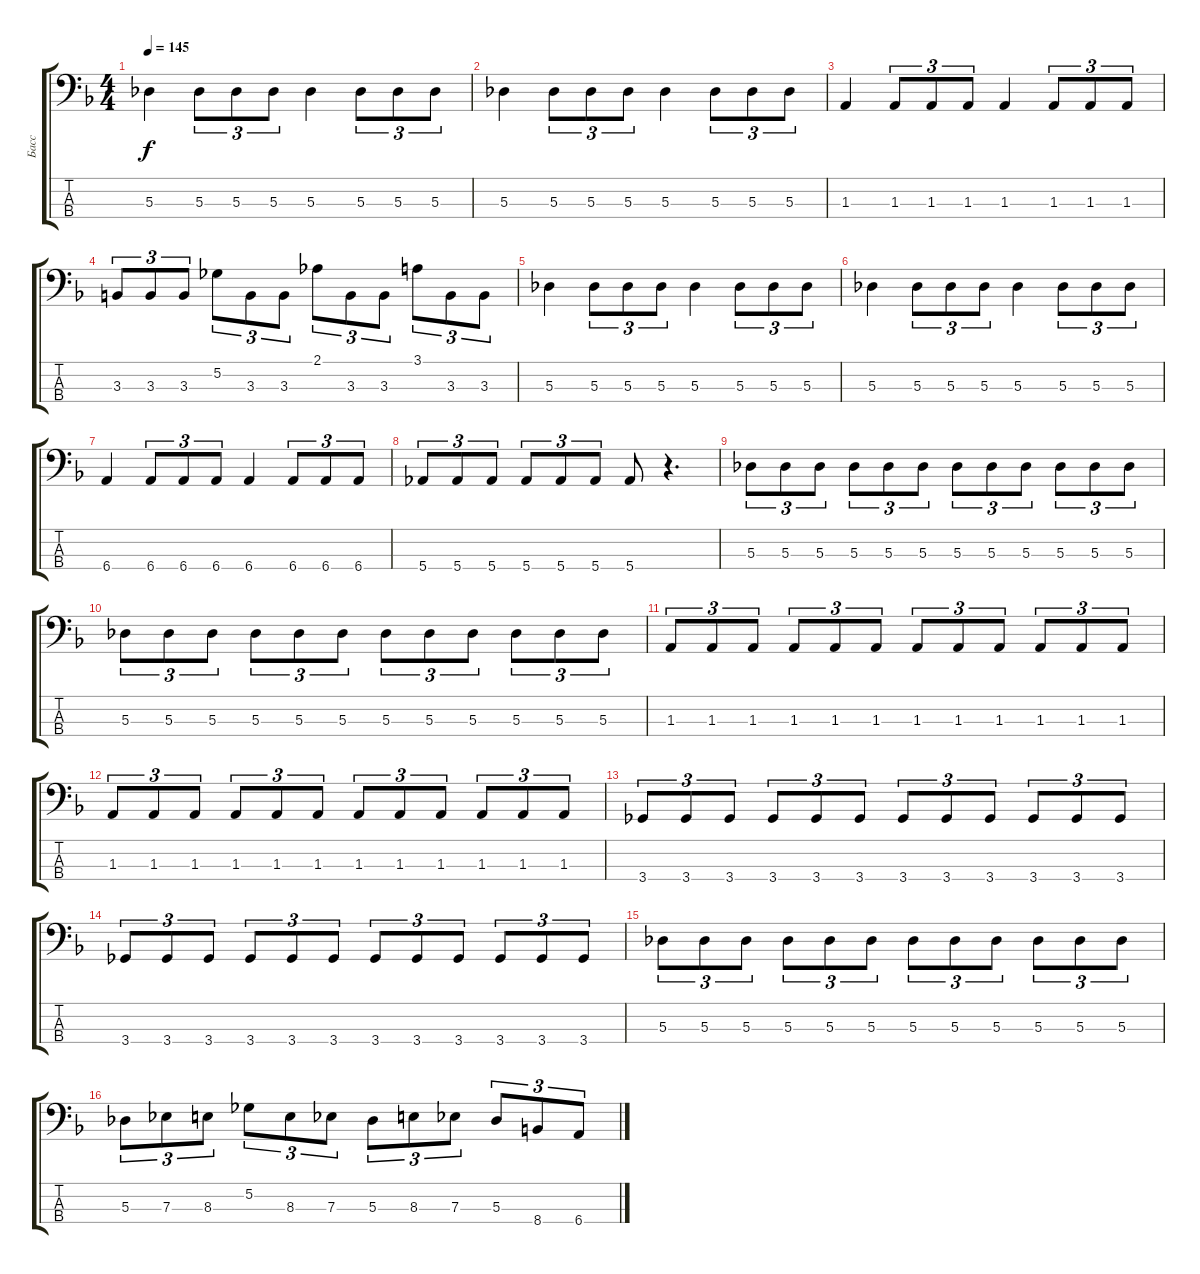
\track ("Басс" "Басс") {instrument electricbassfinger}
\staff {score tabs}
\tuning (Gb2 Db2 Ab1 Eb1) {hide}
\ts (4 4)
\tempo 145
\clef f4
\ks dminor
5.3.4{dy f} 5.3.8{tu (3 2)} 5.3.8{tu (3 2)} 5.3.8{tu (3 2)} 5.3.4 5.3.8{tu (3 2)} 5.3.8{tu (3 2)} 5.3.8{tu (3 2)} |
5.3.4 5.3.8{tu (3 2)} 5.3.8{tu (3 2)} 5.3.8{tu (3 2)} 5.3.4 5.3.8{tu (3 2)} 5.3.8{tu (3 2)} 5.3.8{tu (3 2)} |
1.3.4 1.3.8{tu (3 2)} 1.3.8{tu (3 2)} 1.3.8{tu (3 2)} 1.3.4 1.3.8{tu (3 2)} 1.3.8{tu (3 2)} 1.3.8{tu (3 2)} |
3.3.8{tu (3 2)} 3.3.8{tu (3 2)} 3.3.8{tu (3 2)} 5.2.8{tu (3 2)} 3.3.8{tu (3 2)} 3.3.8{tu (3 2)} 2.1.8{tu (3 2)} 3.3.8{tu (3 2)} 3.3.8{tu (3 2)} 3.1.8{tu (3 2)} 3.3.8{tu (3 2)} 3.3.8{tu (3 2)} |
5.3.4 5.3.8{tu (3 2)} 5.3.8{tu (3 2)} 5.3.8{tu (3 2)} 5.3.4 5.3.8{tu (3 2)} 5.3.8{tu (3 2)} 5.3.8{tu (3 2)} |
5.3.4 5.3.8{tu (3 2)} 5.3.8{tu (3 2)} 5.3.8{tu (3 2)} 5.3.4 5.3.8{tu (3 2)} 5.3.8{tu (3 2)} 5.3.8{tu (3 2)} |
6.4.4 6.4.8{tu (3 2)} 6.4.8{tu (3 2)} 6.4.8{tu (3 2)} 6.4.4 6.4.8{tu (3 2)} 6.4.8{tu (3 2)} 6.4.8{tu (3 2)} |
5.4.8{tu (3 2)} 5.4.8{tu (3 2)} 5.4.8{tu (3 2)} 5.4.8{tu (3 2)} 5.4.8{tu (3 2)} 5.4.8{tu (3 2)} 5.4.8 r.4{d} |
5.3.8{tu (3 2)} 5.3.8{tu (3 2)} 5.3.8{tu (3 2)} 5.3.8{tu (3 2)} 5.3.8{tu (3 2)} 5.3.8{tu (3 2)} 5.3.8{tu (3 2)} 5.3.8{tu (3 2)} 5.3.8{tu (3 2)} 5.3.8{tu (3 2)} 5.3.8{tu (3 2)} 5.3.8{tu (3 2)} |
5.3.8{tu (3 2)} 5.3.8{tu (3 2)} 5.3.8{tu (3 2)} 5.3.8{tu (3 2)} 5.3.8{tu (3 2)} 5.3.8{tu (3 2)} 5.3.8{tu (3 2)} 5.3.8{tu (3 2)} 5.3.8{tu (3 2)} 5.3.8{tu (3 2)} 5.3.8{tu (3 2)} 5.3.8{tu (3 2)} |
1.3.8{tu (3 2)} 1.3.8{tu (3 2)} 1.3.8{tu (3 2)} 1.3.8{tu (3 2)} 1.3.8{tu (3 2)} 1.3.8{tu (3 2)} 1.3.8{tu (3 2)} 1.3.8{tu (3 2)} 1.3.8{tu (3 2)} 1.3.8{tu (3 2)} 1.3.8{tu (3 2)} 1.3.8{tu (3 2)} |
1.3.8{tu (3 2)} 1.3.8{tu (3 2)} 1.3.8{tu (3 2)} 1.3.8{tu (3 2)} 1.3.8{tu (3 2)} 1.3.8{tu (3 2)} 1.3.8{tu (3 2)} 1.3.8{tu (3 2)} 1.3.8{tu (3 2)} 1.3.8{tu (3 2)} 1.3.8{tu (3 2)} 1.3.8{tu (3 2)} |
3.4.8{tu (3 2)} 3.4.8{tu (3 2)} 3.4.8{tu (3 2)} 3.4.8{tu (3 2)} 3.4.8{tu (3 2)} 3.4.8{tu (3 2)} 3.4.8{tu (3 2)} 3.4.8{tu (3 2)} 3.4.8{tu (3 2)} 3.4.8{tu (3 2)} 3.4.8{tu (3 2)} 3.4.8{tu (3 2)} |
3.4.8{tu (3 2)} 3.4.8{tu (3 2)} 3.4.8{tu (3 2)} 3.4.8{tu (3 2)} 3.4.8{tu (3 2)} 3.4.8{tu (3 2)} 3.4.8{tu (3 2)} 3.4.8{tu (3 2)} 3.4.8{tu (3 2)} 3.4.8{tu (3 2)} 3.4.8{tu (3 2)} 3.4.8{tu (3 2)} |
5.3.8{tu (3 2)} 5.3.8{tu (3 2)} 5.3.8{tu (3 2)} 5.3.8{tu (3 2)} 5.3.8{tu (3 2)} 5.3.8{tu (3 2)} 5.3.8{tu (3 2)} 5.3.8{tu (3 2)} 5.3.8{tu (3 2)} 5.3.8{tu (3 2)} 5.3.8{tu (3 2)} 5.3.8{tu (3 2)} |
5.3.8{tu (3 2)} 7.3.8{tu (3 2)} 8.3.8{tu (3 2)} 5.2.8{tu (3 2)} 8.3.8{tu (3 2)} 7.3.8{tu (3 2)} 5.3.8{tu (3 2)} 8.3.8{tu (3 2)} 7.3.8{tu (3 2)} 5.3.8{tu (3 2)} 8.4.8{tu (3 2)} 6.4.8{tu (3 2)}
